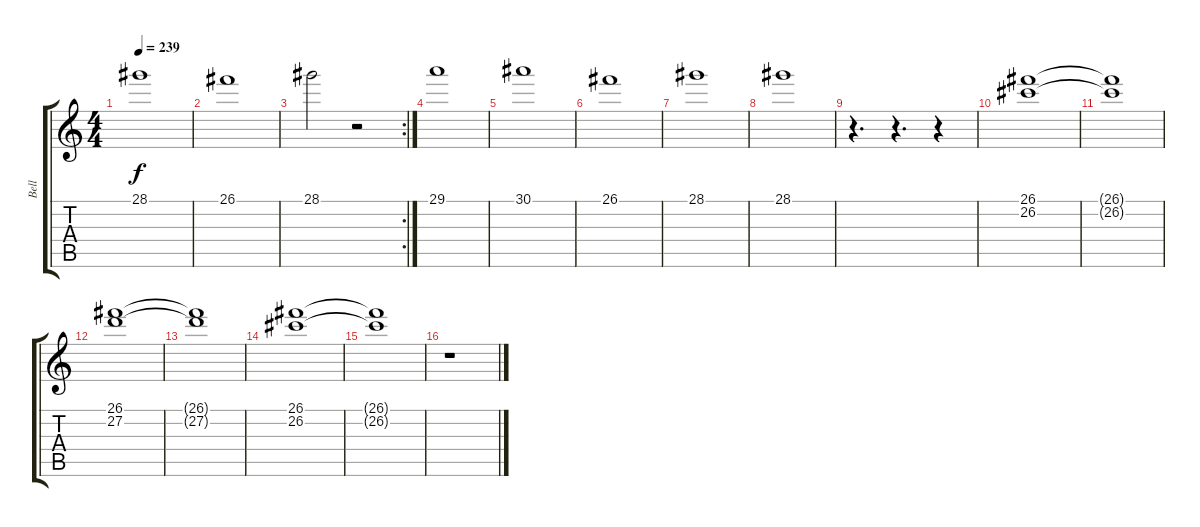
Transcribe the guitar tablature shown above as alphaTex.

\track ("Bell" "Bell") {instrument fx1rain}
\staff {score tabs}
\tuning (E4 B3 G3 D3 A2 E2) {hide}
\ts (4 4)
\tempo 239
\clef g2
\ks c
28.1.1{dy f} |
26.1.1 |
\rc 2
28.1.2 r.2 |
29.1.1 |
30.1.1 |
26.1.1 |
28.1.1 |
28.1.1 |
r.4{d} r.4{d} r.4 |
(26.1 26.2).1 |
(26.1{t} 26.2{t}).1 |
(26.1 27.2).1 |
(26.1{t} 27.2{t}).1 |
(26.1 26.2).1 |
(26.1{t} 26.2{t}).1 |
r.1
